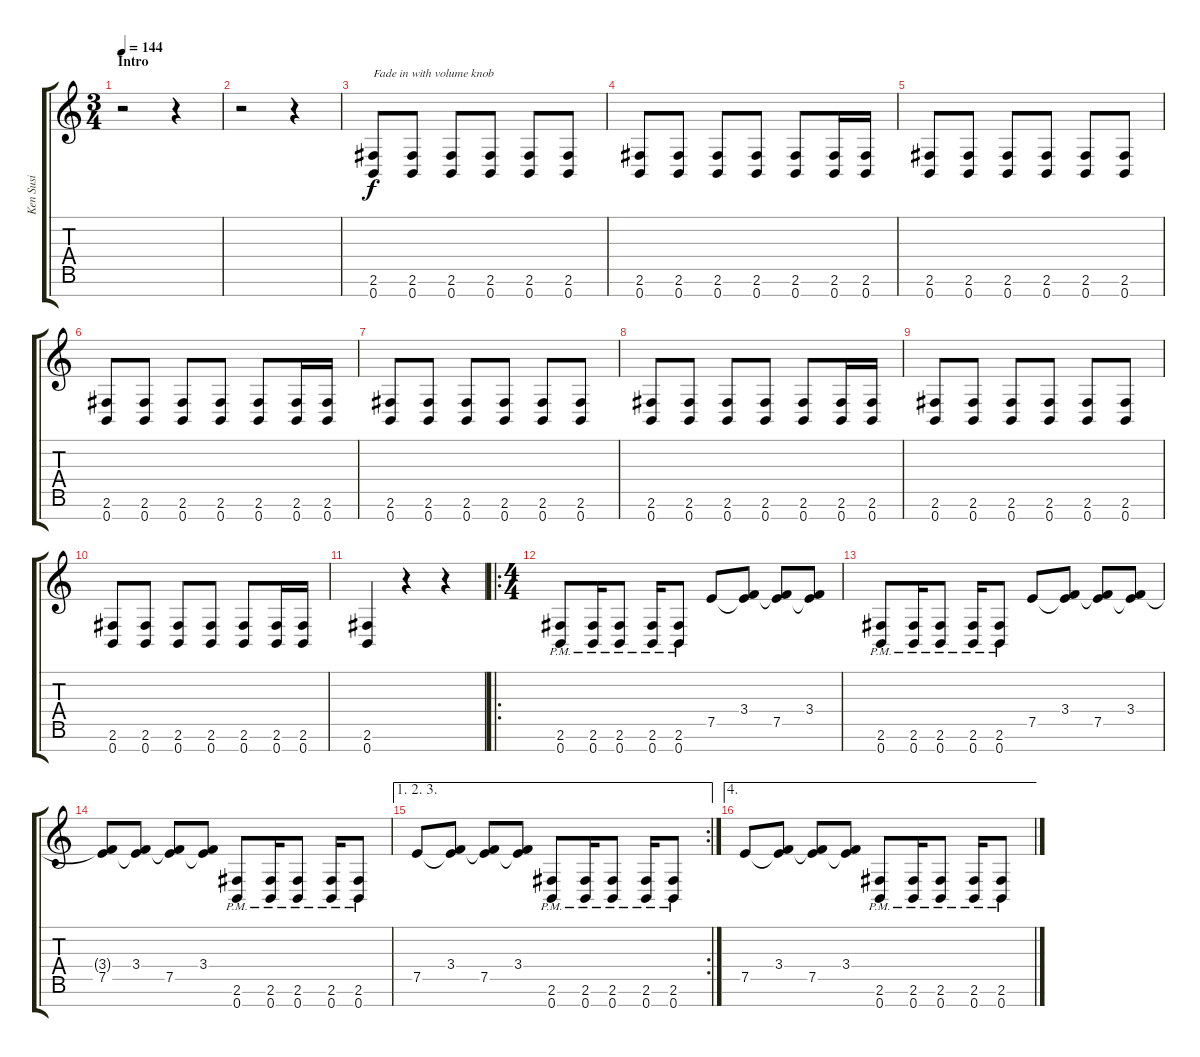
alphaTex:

\track ("Ken Susi" "Ken Susi") {instrument distortionguitar}
\staff {score tabs}
\tuning (E4 B3 G3 D3 A2 E2 B1) {hide}
\ts (3 4)
\section ("" "Intro")
\tempo 144
\clef g2
\ks c
r.2{dy f volume 0 instrument distortionguitar} r.4 |
r.2 r.4 |
(2.6 0.7).8{txt "Fade in with volume knob" volume 16} (2.6 0.7).8 (2.6 0.7).8 (2.6 0.7).8 (2.6 0.7).8 (2.6 0.7).8 |
(2.6 0.7).8 (2.6 0.7).8 (2.6 0.7).8 (2.6 0.7).8 (2.6 0.7).8 (2.6 0.7).16 (2.6 0.7).16 |
(2.6 0.7).8 (2.6 0.7).8 (2.6 0.7).8 (2.6 0.7).8 (2.6 0.7).8 (2.6 0.7).8 |
(2.6 0.7).8 (2.6 0.7).8 (2.6 0.7).8 (2.6 0.7).8 (2.6 0.7).8 (2.6 0.7).16 (2.6 0.7).16 |
(2.6 0.7).8 (2.6 0.7).8 (2.6 0.7).8 (2.6 0.7).8 (2.6 0.7).8 (2.6 0.7).8 |
(2.6 0.7).8 (2.6 0.7).8 (2.6 0.7).8 (2.6 0.7).8 (2.6 0.7).8 (2.6 0.7).16 (2.6 0.7).16 |
(2.6 0.7).8 (2.6 0.7).8 (2.6 0.7).8 (2.6 0.7).8 (2.6 0.7).8 (2.6 0.7).8 |
(2.6 0.7).8 (2.6 0.7).8 (2.6 0.7).8 (2.6 0.7).8 (2.6 0.7).8 (2.6 0.7).16 (2.6 0.7).16 |
(2.6 0.7).4 r.4 r.4 |
\ro
\ts (4 4)
(2.6{pm} 0.7{pm}).8 (2.6{pm} 0.7{pm}).16 (2.6{pm} 0.7{pm}).8 (2.6{pm} 0.7{pm}).16 (2.6{pm} 0.7{pm}).8 7.5.8 (3.4 7.5{t}).8 (3.4{t} 7.5).8 (3.4 7.5{t}).8 |
(2.6{pm} 0.7{pm}).8 (2.6{pm} 0.7{pm}).16 (2.6{pm} 0.7{pm}).8 (2.6{pm} 0.7{pm}).16 (2.6{pm} 0.7{pm}).8 7.5.8 (3.4 7.5{t}).8 (3.4{t} 7.5).8 (3.4 7.5{t}).8 |
(3.4{t} 7.5).8 (3.4 7.5{t}).8 (3.4{t} 7.5).8 (3.4 7.5{t}).8 (2.6{pm} 0.7{pm}).8 (2.6{pm} 0.7{pm}).16 (2.6{pm} 0.7{pm}).8 (2.6{pm} 0.7{pm}).16 (2.6{pm} 0.7{pm}).8 |
\ae (1 2 3)
\rc 2
7.5.8 (3.4 7.5{t}).8 (3.4{t} 7.5).8 (3.4 7.5{t}).8 (2.6{pm} 0.7{pm}).8 (2.6{pm} 0.7{pm}).16 (2.6{pm} 0.7{pm}).8 (2.6{pm} 0.7{pm}).16 (2.6{pm} 0.7{pm}).8 |
\ae 4
7.5.8 (3.4 7.5{t}).8 (3.4{t} 7.5).8 (3.4 7.5{t}).8 (2.6{pm} 0.7{pm}).8 (2.6{pm} 0.7{pm}).16 (2.6{pm} 0.7{pm}).8 (2.6{pm} 0.7{pm}).16 (2.6{pm} 0.7{pm}).8
